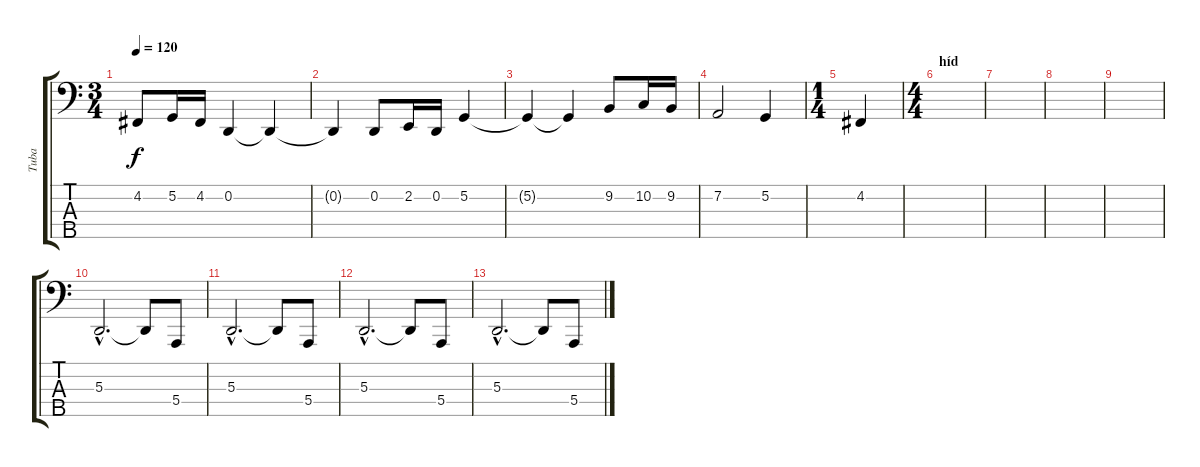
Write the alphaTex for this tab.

\track ("Tuba" "Tuba") {instrument tuba}
\staff {score tabs}
\tuning (G2 D2 A1 E1 B0) {hide}
\ts (3 4)
\tempo 120
\clef f4
\ks c
4.2.8{dy f} 5.2.16 4.2.16 0.2.4 0.2{t}.4 |
0.2{t}.4 0.2.8 2.2.16 0.2.16 5.2.4 |
5.2{t}.4 5.2{t}.4 9.2.8 10.2.16 9.2.16 |
7.2.2 5.2.4 |
\ts (1 4)
4.2.4 |
\ts (4 4)
\section ("" "híd")
|
|
|
|
5.3{hac}.2{d} 5.3{t}.8 5.4.8 |
5.3{hac}.2{d} 5.3{t}.8 5.4.8 |
5.3{hac}.2{d} 5.3{t}.8 5.4.8 |
5.3{hac}.2{d} 5.3{t}.8 5.4.8
